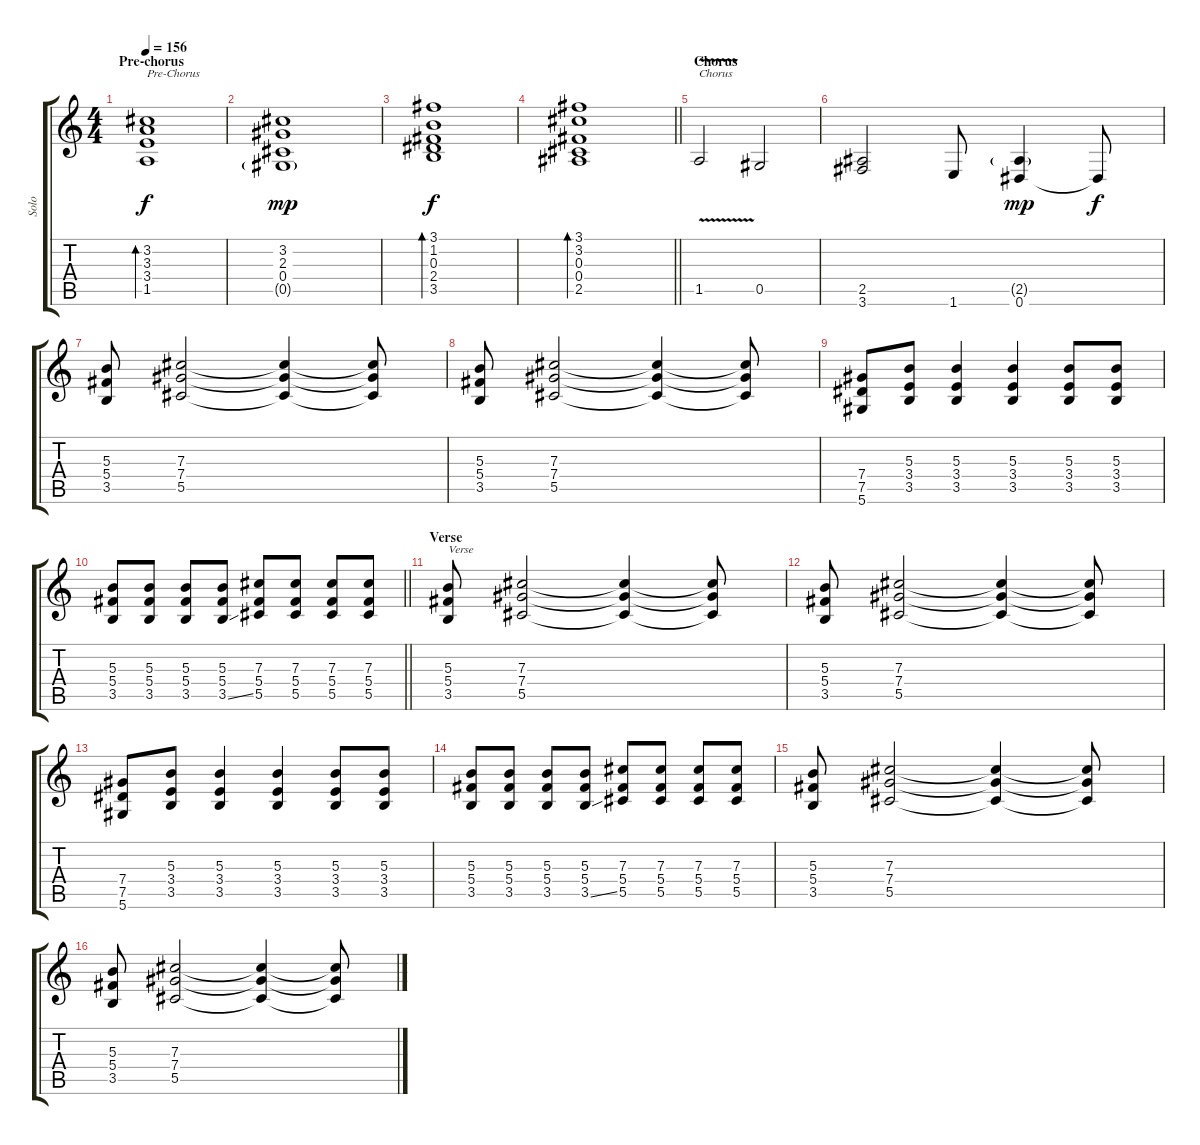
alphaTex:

\track ("Solo" "Solo") {instrument overdrivenguitar}
\staff {score tabs}
\tuning (Eb4 Bb3 Gb3 Db3 Ab2 Eb2) {hide}
\ts (4 4)
\section ("" "Pre-chorus")
\tempo 156
\clef g2
\ks c
(3.2 3.3 3.4 1.5).1{bd 120 txt "Pre-Chorus" dy f} |
(3.2 2.3 0.4 0.5{g}).1{dy mp} |
(3.1 1.2 0.3 2.4 3.5).1{bd 60 dy f} |
\barLineRight lightlight
(3.1 3.2 0.3 0.4 2.5).1{bd 120} |
\section ("" "Chorus")
1.5{v}.2{txt "Chorus"} 0.5.2 |
(2.5 3.6).2 1.6.8 (2.5{g} 0.6).4{dy mp} 0.6{t}.8{dy f} |
(5.3 5.4 3.5).8 (7.3 7.4 5.5).2 (7.3{t} 7.4{t} 5.5{t}).4 (7.3{t} 7.4{t} 5.5{t}).8 |
(5.3 5.4 3.5).8 (7.3 7.4 5.5).2 (7.3{t} 7.4{t} 5.5{t}).4 (7.3{t} 7.4{t} 5.5{t}).8 |
(7.4 7.5 5.6).8 (5.3 3.4 3.5).8 (5.3 3.4 3.5).4 (5.3 3.4 3.5).4 (5.3 3.4 3.5).8 (5.3 3.4 3.5).8 |
\barLineRight lightlight
(5.3 5.4 3.5).8 (5.3 5.4 3.5).8 (5.3 5.4 3.5).8 (5.3 5.4 3.5{ss}).8 (7.3 5.4 5.5).8 (7.3 5.4 5.5).8 (7.3 5.4 5.5).8 (7.3 5.4 5.5).8 |
\section ("" "Verse")
(5.3 5.4 3.5).8{txt "Verse"} (7.3 7.4 5.5).2 (7.3{t} 7.4{t} 5.5{t}).4 (7.3{t} 7.4{t} 5.5{t}).8 |
(5.3 5.4 3.5).8 (7.3 7.4 5.5).2 (7.3{t} 7.4{t} 5.5{t}).4 (7.3{t} 7.4{t} 5.5{t}).8 |
(7.4 7.5 5.6).8 (5.3 3.4 3.5).8 (5.3 3.4 3.5).4 (5.3 3.4 3.5).4 (5.3 3.4 3.5).8 (5.3 3.4 3.5).8 |
(5.3 5.4 3.5).8 (5.3 5.4 3.5).8 (5.3 5.4 3.5).8 (5.3 5.4 3.5{ss}).8 (7.3 5.4 5.5).8 (7.3 5.4 5.5).8 (7.3 5.4 5.5).8 (7.3 5.4 5.5).8 |
(5.3 5.4 3.5).8 (7.3 7.4 5.5).2 (7.3{t} 7.4{t} 5.5{t}).4 (7.3{t} 7.4{t} 5.5{t}).8 |
(5.3 5.4 3.5).8 (7.3 7.4 5.5).2 (7.3{t} 7.4{t} 5.5{t}).4 (7.3{t} 7.4{t} 5.5{t}).8
